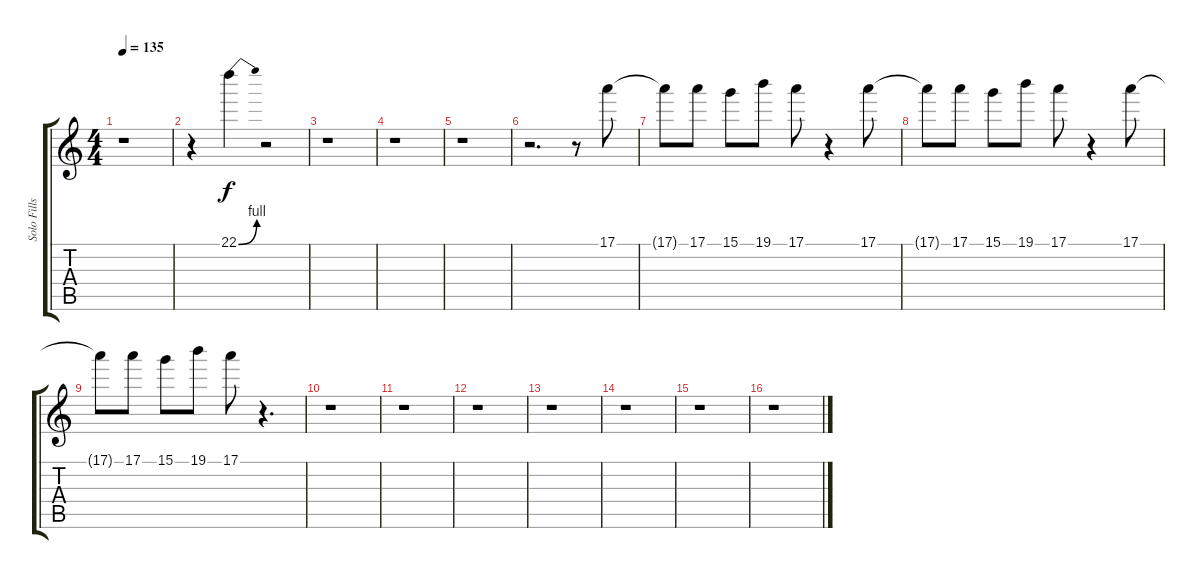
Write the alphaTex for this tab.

\track ("Solo Fills" "Solo Fills") {instrument distortionguitar}
\staff {score tabs}
\tuning (E4 B3 G3 D3 A2 E2) {hide}
\ts (4 4)
\tempo 135
\clef g2
\ks c
r.1{dy f} |
r.4 22.1{be (bend 0 0 60 4)}.4 r.2 |
r.1 |
r.1 |
r.1 |
r.2{d} r.8 17.1.8 |
17.1{t}.8 17.1.8 15.1.8 19.1.8 17.1.8 r.4 17.1.8 |
17.1{t}.8 17.1.8 15.1.8 19.1.8 17.1.8 r.4 17.1.8 |
17.1{t}.8 17.1.8 15.1.8 19.1.8 17.1.8 r.4{d} |
r.1 |
r.1 |
r.1 |
r.1 |
r.1 |
r.1 |
r.1
